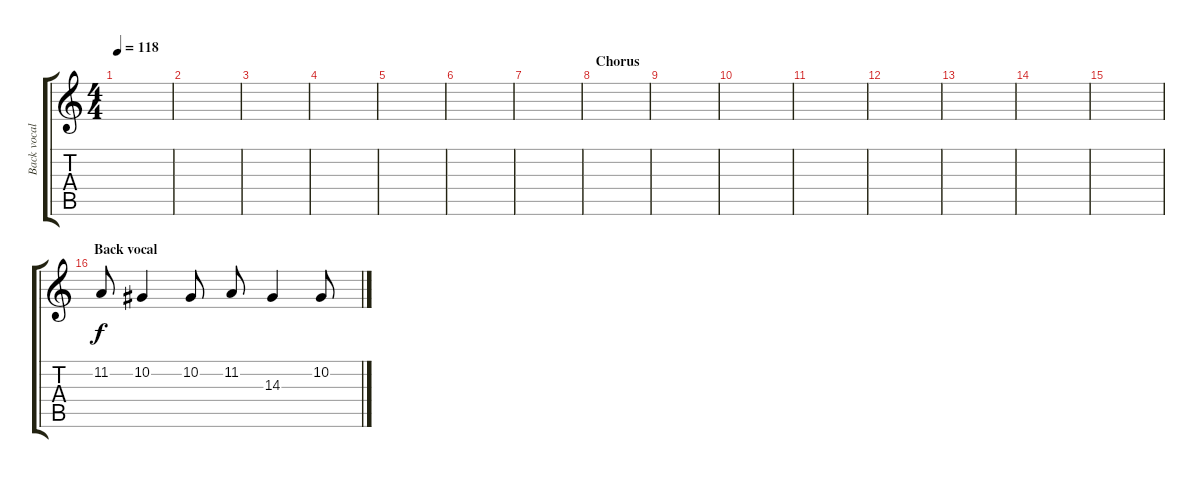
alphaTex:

\track ("Back vocal " "Back vocal") {instrument violin}
\staff {score tabs}
\tuning (Eb4 Bb3 Gb3 Db3 Ab2 Eb2) {hide}
\ts (4 4)
\tempo 118
\clef g2
\ks c
|
|
|
|
|
|
|
\section ("" "Chorus")
|
|
|
|
|
|
|
|
\section ("" "Back vocal")
11.2.8 10.2.4 10.2.8 11.2.8 14.3.4 10.2.8
